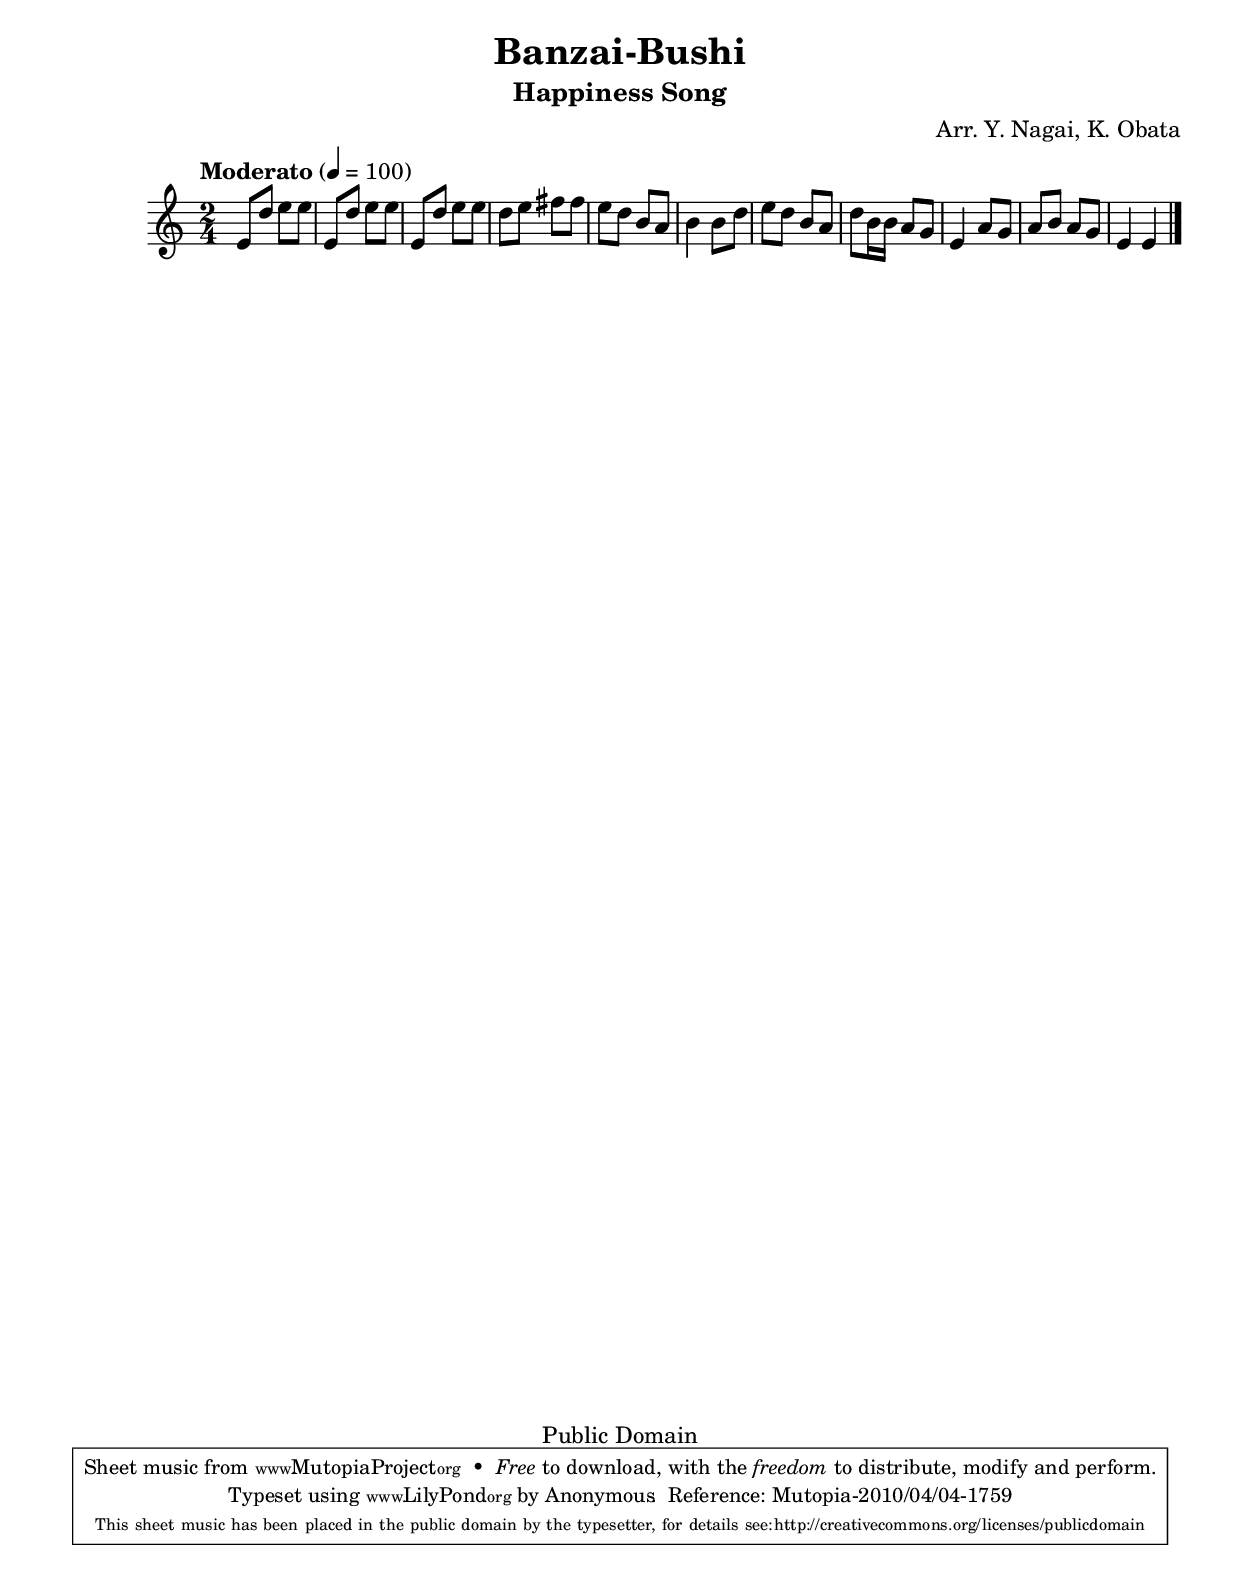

\version "2.12.0"

tsfooter = \markup { 
\column {
  \line {"Arranged by:  Nagai, Iwai and Obata, Kenhachiro"} 
  \line {"Source:  Seiyo gakufu Nihon zokkyokushu,  pub. Miki Shoten, Osaka, 1895."}
  \line {"English title:  \"A Collection of Japanese Popular Music.\""}
  \line {"Copyright Public Domain  Typeset by Tom Potter 2007"}
  \line {"http://www.daisyfield.com/music/"}
}
}

\paper {
  top-margin = 2 \cm
  bottom-margin = 2 \cm
%  oddFooterMarkup = \tsfooter  
}

\header {
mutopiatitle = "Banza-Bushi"
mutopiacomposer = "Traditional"
%mutopiapoet = ""
%mutopiaopus = ""
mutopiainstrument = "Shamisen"
%date = "" 
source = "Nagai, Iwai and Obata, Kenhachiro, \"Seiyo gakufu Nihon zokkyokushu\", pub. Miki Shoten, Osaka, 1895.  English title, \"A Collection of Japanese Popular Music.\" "
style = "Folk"  
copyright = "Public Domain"  
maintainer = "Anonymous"  
%maintainerEmail = ""
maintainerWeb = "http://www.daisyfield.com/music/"
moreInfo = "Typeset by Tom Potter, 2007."  

title = "Banzai-Bushi"
subtitle = "Happiness Song"
composer = "Arr. Y. Nagai, K. Obata"
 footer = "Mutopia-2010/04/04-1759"
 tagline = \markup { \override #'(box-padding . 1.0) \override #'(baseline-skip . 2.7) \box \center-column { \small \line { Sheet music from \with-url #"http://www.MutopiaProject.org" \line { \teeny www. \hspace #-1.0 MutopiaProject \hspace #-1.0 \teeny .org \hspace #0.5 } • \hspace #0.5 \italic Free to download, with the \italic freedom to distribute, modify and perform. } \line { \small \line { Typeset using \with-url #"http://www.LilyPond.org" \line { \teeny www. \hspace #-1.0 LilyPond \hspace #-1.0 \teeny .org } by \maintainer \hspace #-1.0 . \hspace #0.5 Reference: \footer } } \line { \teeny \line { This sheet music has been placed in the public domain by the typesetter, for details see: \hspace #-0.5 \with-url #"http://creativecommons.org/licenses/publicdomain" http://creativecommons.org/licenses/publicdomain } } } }
}

shamisenOne = {
% 1
    e'8 [ d''8 ] e''8 [ e''8 ]    | 
% 2
    e'8 [ d''8 ] e''8 [ e''8 ]    | 
% 3
    e'8 [ d''8 ] e''8 [ e''8 ]    | 
% 4
    d''8 [ e''8 ] fis''8 [ fis''8 ]    | 
% 5
    e''8 [ d''8 ] b'8 [ a'8 ]    | 
% 6
    b'4 b'8 [ d''8 ]    | 
% 7
    e''8 [ d''8 ] b'8 [ a'8 ]    | 
% 8
    d''8 [ b'16 b'16 ] a'8 [ g'8 ]    | 
% 9
    e'4 a'8 [ g'8 ]    | 
\barNumberCheck #10
    a'8 [ b'8 ] a'8 [ g'8 ]    | 
% 11
    e'4 e'4 
\bar "|."
}


katakanaOne = \lyricmode  {
%01
%02
%03
%04
%05
%06
%07
%08
%09
%10
}

hiraganaOne = \lyricmode  {
%01
%02
%03
%04
%05
%06
%07
%08
%09
%10
}


% The score definition
\score  {
\new Staff  <<
    \time 2/4  
    \clef "treble"  
    \key c \major  
    \transposition c  
    \tempo "Moderato" 4 = 100 
    \set Staff.midiInstrument = "shamisen"
    \shamisenOne
>>

\layout  { }
\midi  { }
}
